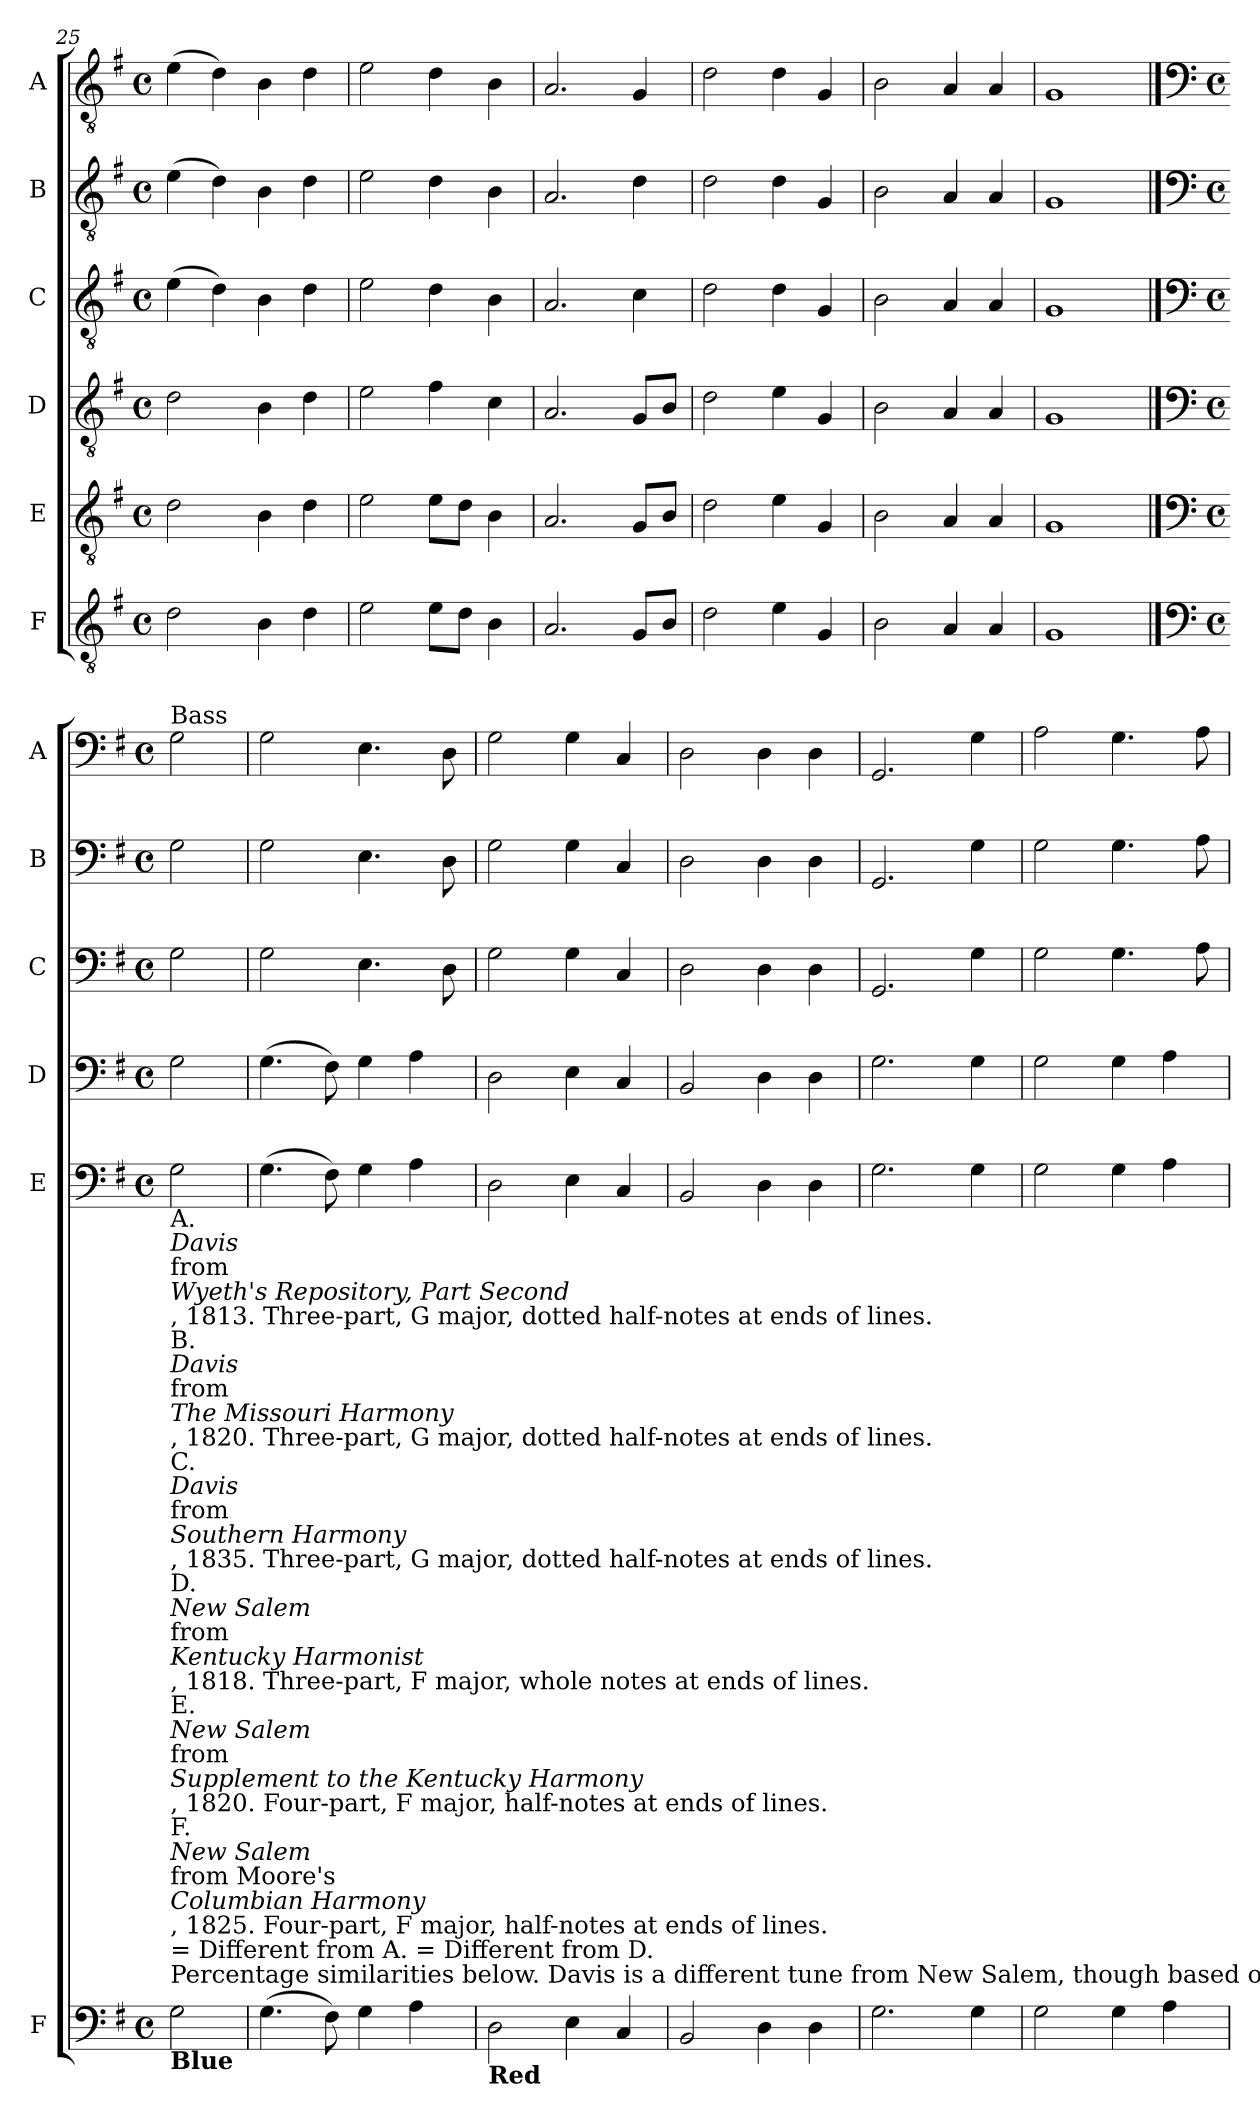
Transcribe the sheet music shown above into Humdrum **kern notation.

**kern	**kern	**kern	**kern	**kern	**kern
*part6	*part5	*part4	*part3	*part2	*part1
*staff6	*staff5	*staff4	*staff3	*staff2	*staff1
*I"F	*I"E	*I"D	*I"C	*I"B	*I"A
*I'F	*I'E	*I'D	*I'C	*I'B	*I'A
*clefGv2	*clefGv2	*clefGv2	*clefGv2	*clefGv2	*clefGv2
*k[f#]	*k[f#]	*k[f#]	*k[f#]	*k[f#]	*k[f#]
*M4/4	*M4/4	*M4/4	*M4/4	*M4/4	*M4/4
*met(c)	*met(c)	*met(c)	*met(c)	*met(c)	*met(c)
=25	=25	=25	=25	=25	=25
2d!i\	2d!i\	2d!i\	(>4e!\	(>4e!\	(>4e!\
.	.	.	4d!\)	4d!\)	4d!\)
4B!\	4B!\	4B!\	4B!\	4B!\	4B!\
4d!\	4d!\	4d!\	4d!\	4d!\	4d!\
=26	=26	=26	=26	=26	=26
2e!\	2e!\	2e!\	2e!\	2e!\	2e!\
8e!\L	8e!\L	4f#!i\	4d!\	4d!\	4d!\
8d!j\J	8d!j\J	.	.	.	.
4B!j\	4B!j\	4c!i\	4B!\	4B!\	4B!\
=27	=27	=27	=27	=27	=27
2.A!/	2.A!/	2.A!/	2.A!/	2.A!/	2.A!/
8G!/L	8G!/L	8G!i/L	4c!i\	4d!i\	4G!/
8B!i/J	8B!i/J	8B!i/J	.	.	.
=28	=28	=28	=28	=28	=28
2d!\	2d!\	2d!\	2d!\	2d!\	2d!\
4e!i\	4e!i\	4e!i\	4d!\	4d!\	4d!\
4G!/	4G!/	4G!/	4G!/	4G!/	4G!/
=29	=29	=29	=29	=29	=29
2B!\	2B!\	2B!\	2B!\	2B!\	2B!\
4A!/	4A!/	4A!/	4A!/	4A!/	4A!/
4A!/	4A!/	4A!/	4A!/	4A!/	4A!/
=30	=30	=30	=30	=30	=30
1G!	1G!	1G!	1G!	1G!	1G!
!!LO:PB:g=z
==31	==31	==31	==31	==31	==31
*clefF4	*clefF4	*clefF4	*clefF4	*clefF4	*clefF4
*M4/4	*M4/4	*M4/4	*M4/4	*M4/4	*M4/4
*met(c)	*met(c)	*met(c)	*met(c)	*met(c)	*met(c)
!	!	!	!	!	!LO:TX:a:t=Bass
!	!LO:TX:b:t=A.	!	!	!	!
!	!LO:TX:b:i:t=Davis	!	!	!	!
!	!LO:TX:b:t=from	!	!	!	!
!	!LO:TX:b:i:t=Wyeth's Repository, Part Second	!	!	!	!
!	!LO:TX:b:t=, 1813. Three-part, G major, dotted half-notes at ends of lines.	!	!	!	!
!	!LO:TX:b:t=B.	!	!	!	!
!	!LO:TX:b:i:t=Davis	!	!	!	!
!	!LO:TX:b:t=from	!	!	!	!
!	!LO:TX:b:i:t=The Missouri Harmony	!	!	!	!
!	!LO:TX:b:t=, 1820. Three-part, G major, dotted half-notes at ends of lines.	!	!	!	!
!	!LO:TX:b:t=C.	!	!	!	!
!	!LO:TX:b:i:t=Davis	!	!	!	!
!	!LO:TX:b:t=from	!	!	!	!
!	!LO:TX:b:i:t=Southern Harmony	!	!	!	!
!	!LO:TX:b:t=, 1835. Three-part, G major, dotted half-notes at ends of lines.	!	!	!	!
!	!LO:TX:b:t=D.	!	!	!	!
!	!LO:TX:b:i:t=New Salem	!	!	!	!
!	!LO:TX:b:t=from	!	!	!	!
!	!LO:TX:b:i:t=Kentucky Harmonist	!	!	!	!
!	!LO:TX:b:t=, 1818. Three-part, F major, whole notes at ends of lines.	!	!	!	!
!	!LO:TX:b:t=E.	!	!	!	!
!	!LO:TX:b:i:t=New Salem	!	!	!	!
!	!LO:TX:b:t=from	!	!	!	!
!	!LO:TX:b:i:t=Supplement to the Kentucky Harmony	!	!	!	!
!	!LO:TX:b:t=, 1820. Four-part, F major, half-notes at ends of lines.	!	!	!	!
!	!LO:TX:b:t=F.	!	!	!	!
!	!LO:TX:b:i:t=New Salem	!	!	!	!
!	!LO:TX:b:t=from Moore's	!	!	!	!
!	!LO:TX:b:i:t=Columbian Harmony	!	!	!	!
!	!LO:TX:b:t=, 1825. Four-part, F major, half-notes at ends of lines.	!	!	!	!
!	!LO:TX:b:t== Different from A.         = Different from D.	!	!	!	!
!	!LO:TX:b:t=Percentage similarities below. Davis is a different tune from New Salem, though based on the same (probably oral) source.	!	!	!	!
!LO:TX:b:B:t=Blue	!	!	!	!	!
2G!\	2G!\	2G!\	2G!\	2G!\	2G!\
=32	=32	=32	=32	=32	=32
(>4.G!\	(>4.G!\	(>4.G!\	2G!\	2G!\	2G!\
8F#!i\)	8F#!i\)	8F#!i\)	.	.	.
4G!i\	4G!i\	4G!i\	4.E!\	4.E!\	4.E!\
4A!i\	4A!i\	4A!i\	.	.	.
.	.	.	8D!\	8D!\	8D!\
=33	=33	=33	=33	=33	=33
!LO:TX:b:B:t=Red	!	!	!	!	!
2D!i\	2D!i\	2D!i\	2G!\	2G!\	2G!\
4E!i\	4E!i\	4E!i\	4G!\	4G!\	4G!\
4C!/	4C!/	4C!/	4C!/	4C!/	4C!/
=34	=34	=34	=34	=34	=34
2BB!i/	2BB!i/	2BB!i/	2D!\	2D!\	2D!\
4D!\	4D!\	4D!\	4D!\	4D!\	4D!\
4D!\	4D!\	4D!\	4D!\	4D!\	4D!\
=35	=35	=35	=35	=35	=35
2.G!i\	2.G!i\	2.G!i\	2.GG!/	2.GG!/	2.GG!/
4G!\	4G!\	4G!\	4G!\	4G!\	4G!\
=36	=36	=36	=36	=36	=36
2G!i\	2G!i\	2G!i\	2G!i\	2G!i\	2A!\
4G!\	4G!\	4G!\	4.G!\	4.G!\	4.G!\
4A!\	4A!\	4A!\	.	.	.
.	.	.	8A!\	8A!\	8A!\
=	=	=	=	=	=
*-	*-	*-	*-	*-	*-
